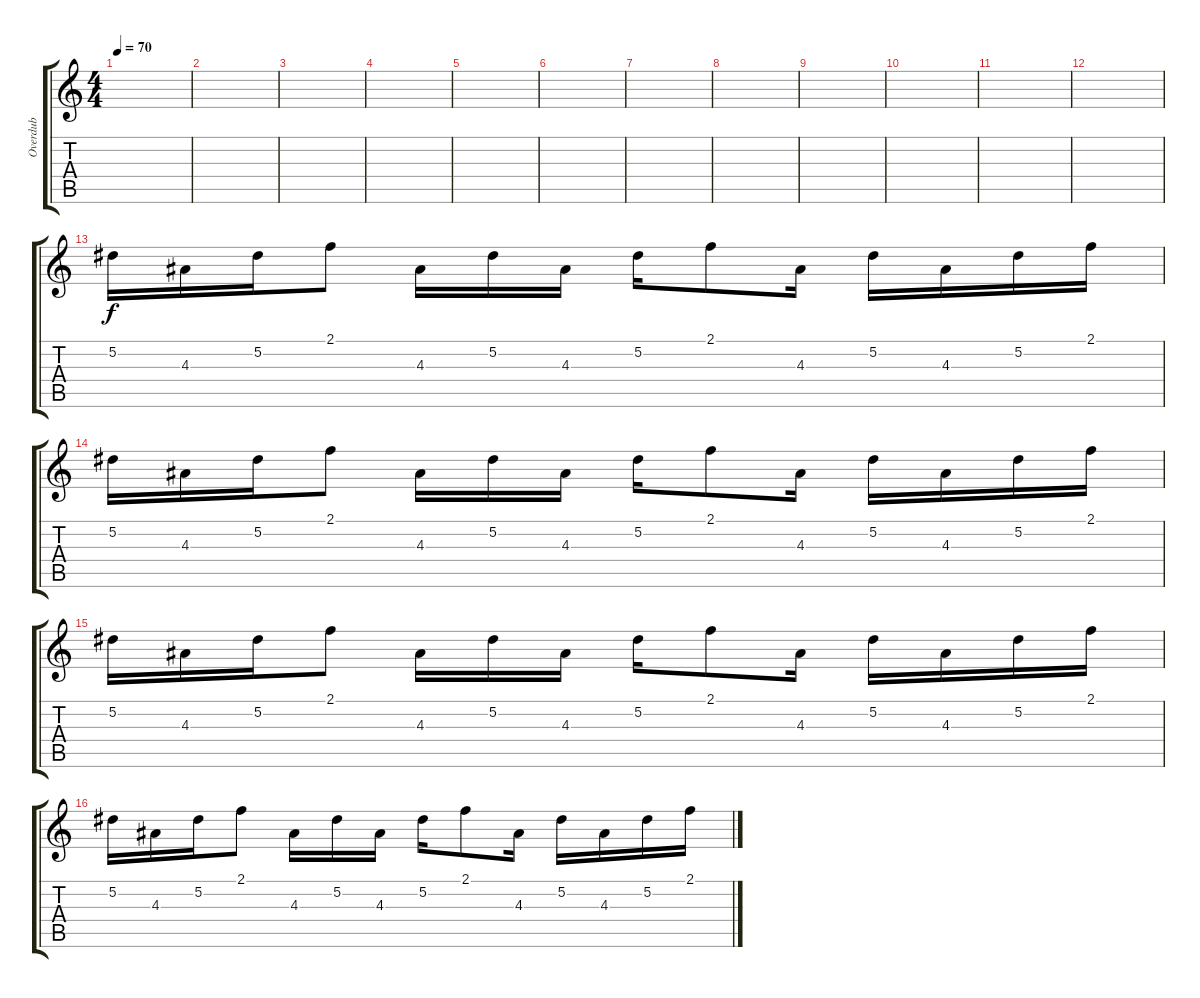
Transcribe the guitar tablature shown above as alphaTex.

\track ("Overdub" "Overdub") {instrument acousticguitarsteel}
\staff {score tabs}
\tuning (Eb4 Bb3 Gb3 Db3 Ab2 Eb2) {hide}
\ts (4 4)
\tempo 70
\clef g2
\ks c
|
|
|
|
|
|
|
|
|
|
|
|
5.2.16 4.3.16 5.2.16 2.1.8 4.3.16 5.2.16 4.3.16 5.2.16 2.1.8 4.3.16 5.2.16 4.3.16 5.2.16 2.1.16 |
5.2.16 4.3.16 5.2.16 2.1.8 4.3.16 5.2.16 4.3.16 5.2.16 2.1.8 4.3.16 5.2.16 4.3.16 5.2.16 2.1.16 |
5.2.16 4.3.16 5.2.16 2.1.8 4.3.16 5.2.16 4.3.16 5.2.16 2.1.8 4.3.16 5.2.16 4.3.16 5.2.16 2.1.16 |
5.2.16 4.3.16 5.2.16 2.1.8 4.3.16 5.2.16 4.3.16 5.2.16 2.1.8 4.3.16 5.2.16 4.3.16 5.2.16 2.1.16
